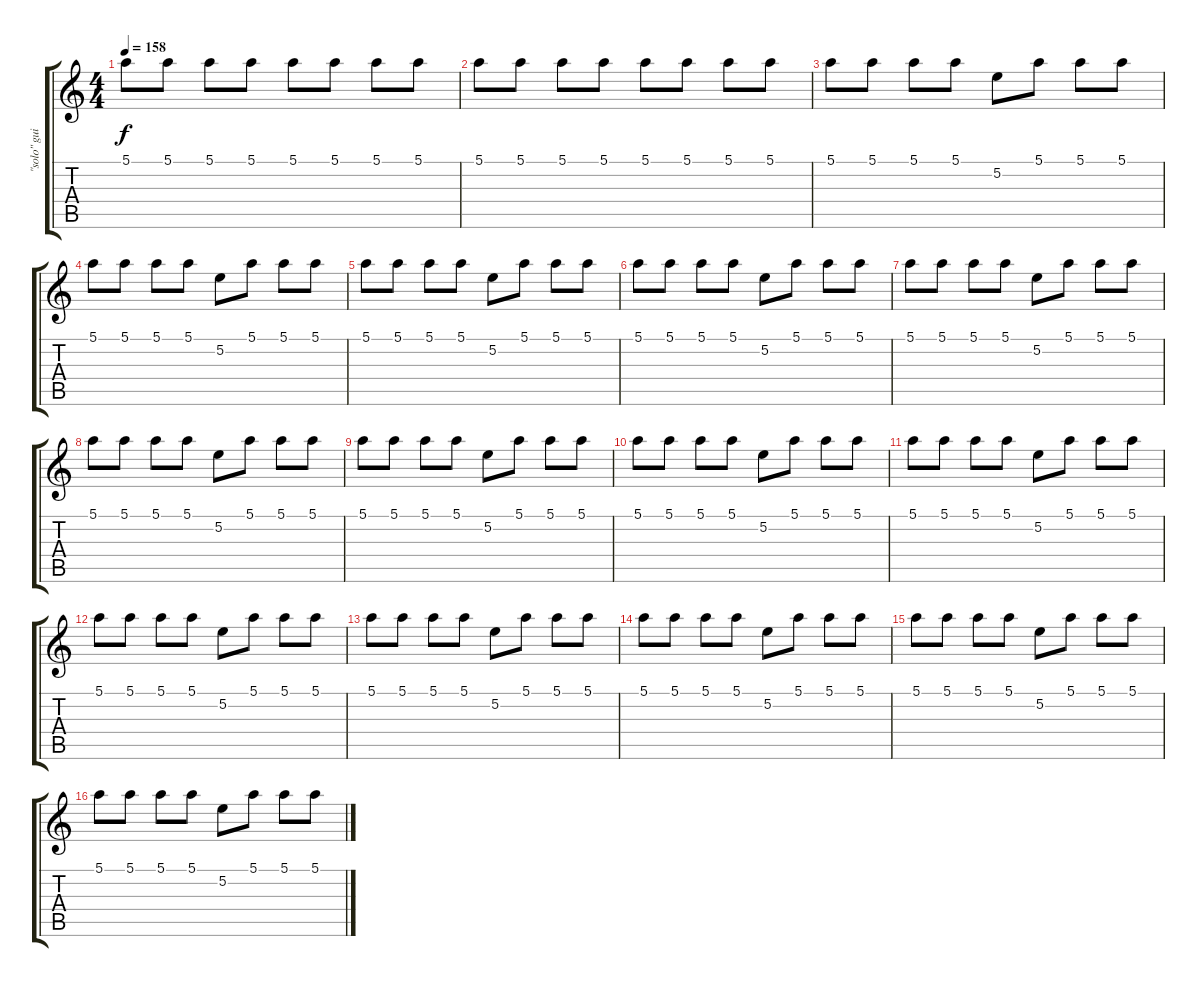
\track ("\"solo\" guitar" "\"solo\" gui") {instrument overdrivenguitar}
\staff {score tabs}
\tuning (E4 B3 G3 D3 A2 E2) {hide}
\ts (4 4)
\tempo 158
\clef g2
\ks c
5.1.8{dy f} 5.1.8 5.1.8 5.1.8 5.1.8 5.1.8 5.1.8 5.1.8 |
5.1.8 5.1.8 5.1.8 5.1.8 5.1.8 5.1.8 5.1.8 5.1.8 |
5.1.8 5.1.8 5.1.8 5.1.8 5.2.8 5.1.8 5.1.8 5.1.8 |
5.1.8 5.1.8 5.1.8 5.1.8 5.2.8 5.1.8 5.1.8 5.1.8 |
5.1.8 5.1.8 5.1.8 5.1.8 5.2.8 5.1.8 5.1.8 5.1.8 |
5.1.8 5.1.8 5.1.8 5.1.8 5.2.8 5.1.8 5.1.8 5.1.8 |
5.1.8 5.1.8 5.1.8 5.1.8 5.2.8 5.1.8 5.1.8 5.1.8 |
5.1.8 5.1.8 5.1.8 5.1.8 5.2.8 5.1.8 5.1.8 5.1.8 |
5.1.8 5.1.8 5.1.8 5.1.8 5.2.8 5.1.8 5.1.8 5.1.8 |
5.1.8 5.1.8 5.1.8 5.1.8 5.2.8 5.1.8 5.1.8 5.1.8 |
5.1.8 5.1.8 5.1.8 5.1.8 5.2.8 5.1.8 5.1.8 5.1.8 |
5.1.8 5.1.8 5.1.8 5.1.8 5.2.8 5.1.8 5.1.8 5.1.8 |
5.1.8 5.1.8 5.1.8 5.1.8 5.2.8 5.1.8 5.1.8 5.1.8 |
5.1.8 5.1.8 5.1.8 5.1.8 5.2.8 5.1.8 5.1.8 5.1.8 |
5.1.8 5.1.8 5.1.8 5.1.8 5.2.8 5.1.8 5.1.8 5.1.8 |
5.1.8 5.1.8 5.1.8 5.1.8 5.2.8 5.1.8 5.1.8 5.1.8
